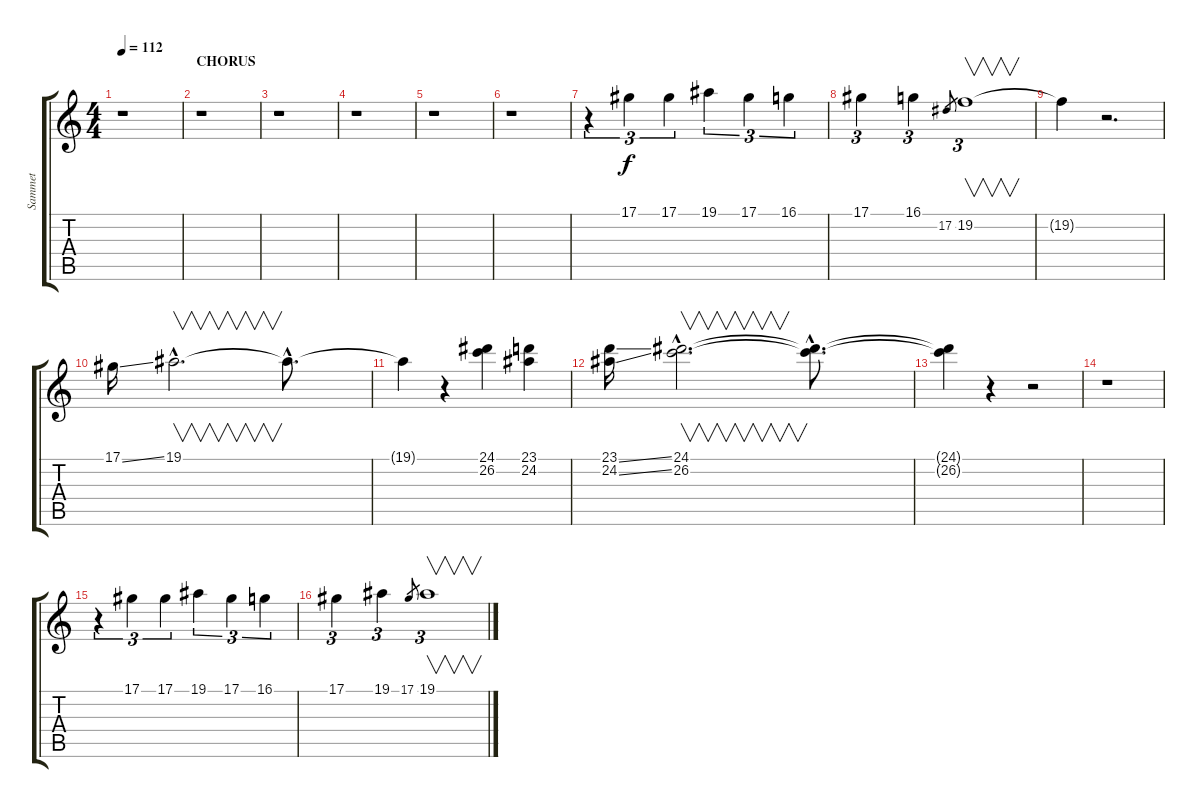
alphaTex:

\track ("Sammet" "Sammet") {instrument choiraahs}
\staff {score tabs}
\tuning (Eb4 Bb3 Gb3 Db3 Ab2 Eb2) {hide}
\ts (4 4)
\tempo 112
\clef g2
\ks c
r.1{dy f} |
\section ("" "CHORUS")
r.1 |
r.1 |
r.1 |
r.1 |
r.1 |
r.4{tu (3 2)} 17.1.4{tu (3 2)} 17.1.4{tu (3 2)} 19.1.4{tu (3 2)} 17.1.4{tu (3 2)} 16.1.4{tu (3 2)} |
17.1.4{tu (3 2)} 16.1.4{tu (3 2)} 17.2.8{gr} 19.2.1{v tu (3 2)} |
19.2{t}.4 r.2{d} |
17.1{ss}.16 19.1{hac}.2{v d} 19.1{hac t}.8{d} |
19.1{t}.4 r.4 (24.1 26.2).4 (23.1 24.2).4 |
(23.1{ss} 24.2{ss}).16 (24.1{hac} 26.2{hac}).2{v d} (24.1{hac t} 26.2{hac t}).8{d} |
(24.1{t} 26.2{t}).4 r.4 r.2 |
r.1 |
r.4{tu (3 2)} 17.1.4{tu (3 2)} 17.1.4{tu (3 2)} 19.1.4{tu (3 2)} 17.1.4{tu (3 2)} 16.1.4{tu (3 2)} |
17.1.4{tu (3 2)} 19.1.4{tu (3 2)} 17.1.8{gr} 19.1.1{v tu (3 2)}
